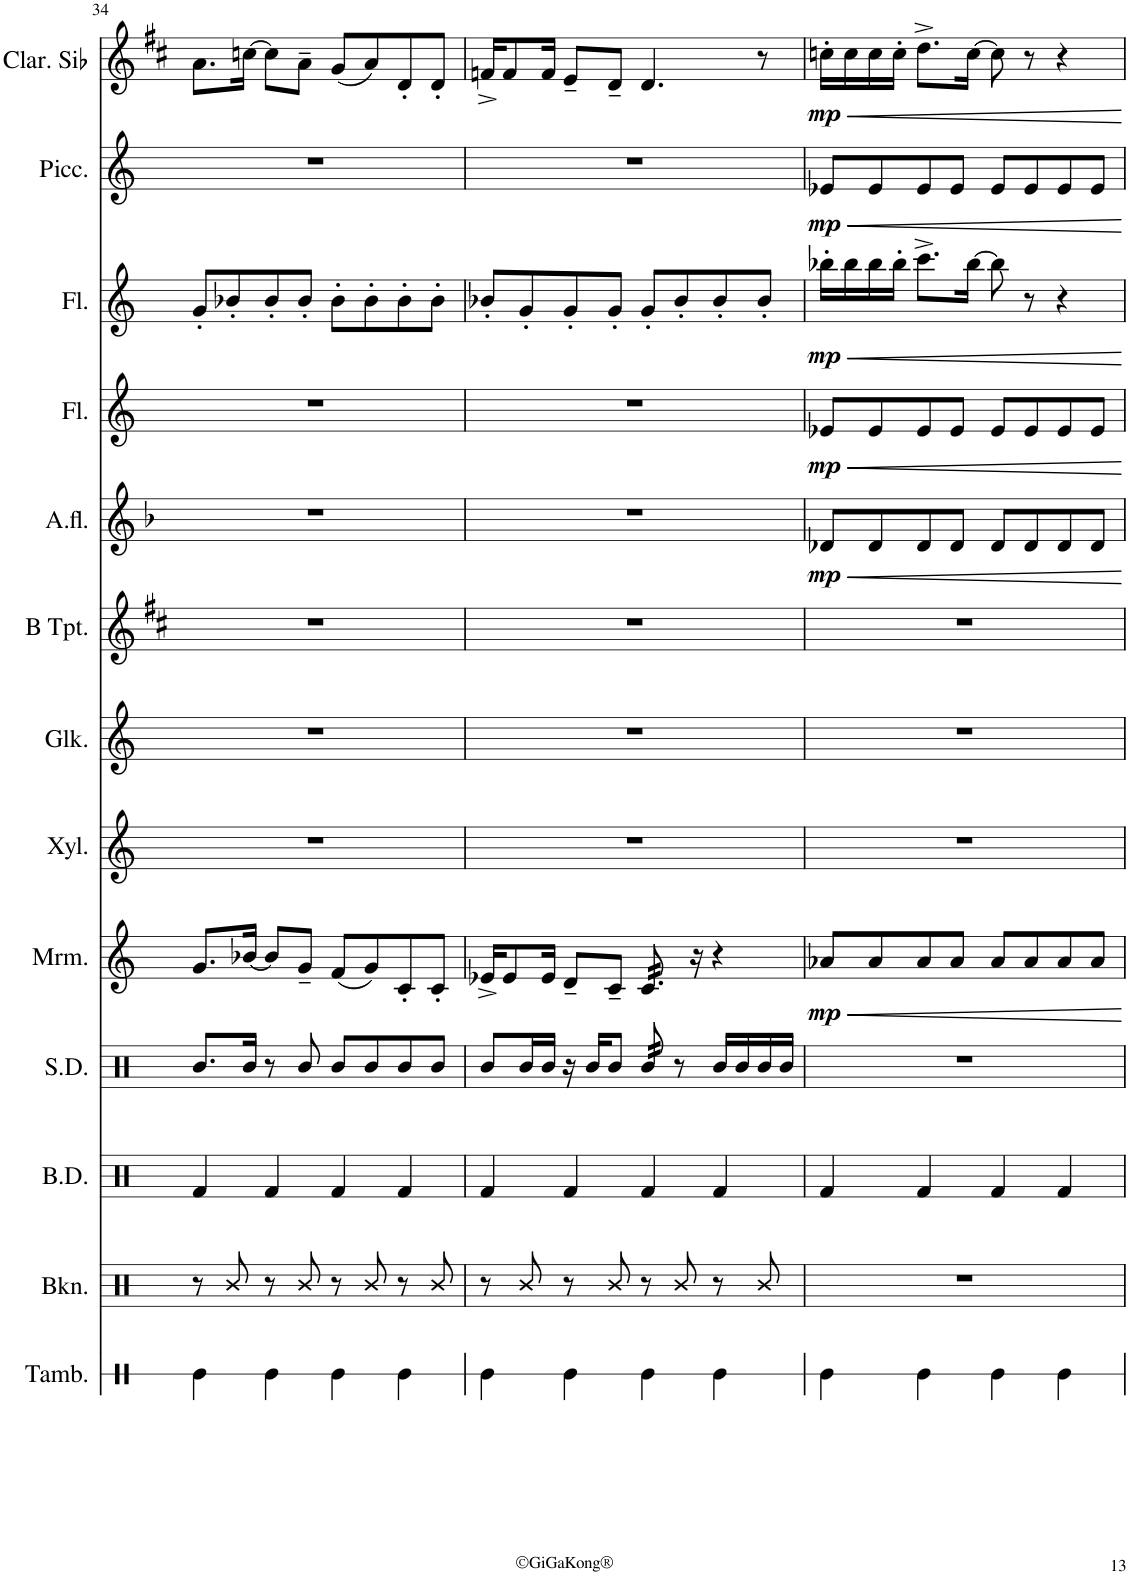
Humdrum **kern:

**kern	**kern	**kern	**kern	**kern	**dynam	**kern	**kern	**kern	**kern	**dynam	**kern	**dynam	**kern	**dynam	**kern	**dynam	**kern	**dynam
*part13	*part12	*part11	*part10	*part9	*part9	*part8	*part7	*part6	*part5	*part5	*part4	*part4	*part3	*part3	*part2	*part2	*part1	*part1
*staff13	*staff12	*staff11	*staff10	*staff9	*staff9	*staff8	*staff7	*staff6	*staff5	*staff5	*staff4	*staff4	*staff3	*staff3	*staff2	*staff2	*staff1	*staff1
*I"Tamburin	*I"Becken	*I"Bass Drums	*I"Snare Drum	*I"Marimba	*	*I"Xylophon	*I"Glockenspiel	*I"B Trompete	*I"Altflöte	*	*I"Flöte 2	*	*I"Flöte 1	*	*I"Piccoloflöte	*	*I"Clarinette en Sib	*
*I'Tamb.	*I'Bkn.	*I'B.D.	*I'S.D.	*I'Mrm.	*	*I'Xyl.	*I'Glk.	*I'B Tpt.	*I'A.fl.	*	*I'Fl.	*	*I'Fl.	*	*I'Picc.	*	*I'Clar. Sib	*
!!LO:PB:g=z
*clefX	*clefX	*clefX	*clefX	*clefG2	*	*clefG2	*clefG2	*clefG2	*clefG2	*	*clefG2	*	*clefG2	*	*clefG2	*	*clefG2	*
*	*	*	*	*	*	*Trd-7c-12	*Trd-14c-24	*Trd1c2	*Trd3c5	*	*	*	*	*	*Trd-7c-12	*	*Trd1c2	*
*k[]	*k[]	*k[]	*k[]	*k[]	*	*k[]	*k[]	*k[f#c#]	*k[b-]	*	*k[]	*	*k[]	*	*k[]	*	*k[f#c#]	*
*M4/4	*M4/4	*M4/4	*M4/4	*M4/4	*	*M4/4	*M4/4	*M4/4	*M4/4	*	*M4/4	*	*M4/4	*	*M4/4	*	*M4/4	*
=34	=34	=34	=34	=34	=34	=34	=34	=34	=34	=34	=34	=34	=34	=34	=34	=34	=34	=34
4Re\	8r	4Rf/	8.R/L	8.g/L	.	1r	1r	1r	1r	.	1r	.	8g'/L	.	1r	.	8.a\L	.
.	8R/	.	.	.	.	.	.	.	.	.	.	.	8b-X'/	.	.	.	.	.
.	.	.	16R/Jk	[16b-X/Jk	.	.	.	.	.	.	.	.	.	.	.	.	[16ccn\Jk	.
4Re\	8r	4Rf/	8r	8b-/L]	.	.	.	.	.	.	.	.	8b-'/	.	.	.	8cc\L]	.
.	8R/	.	8R/	8g~/J	.	.	.	.	.	.	.	.	8b-'/J	.	.	.	8a~\J	.
4Re\	8r	4Rf/	8R/L	(8f/L	.	.	.	.	.	.	.	.	8b-'\L	.	.	.	(8g/L	.
.	8R/	.	8R/	8g/)	.	.	.	.	.	.	.	.	8b-'\	.	.	.	8a/)	.
4Re\	8r	4Rf/	8R/	8c'/	.	.	.	.	.	.	.	.	8b-'\	.	.	.	8d'/	.
.	8R/	.	8R/J	8c'/J	.	.	.	.	.	.	.	.	8b-'\J	.	.	.	8d'/J	.
=35	=35	=35	=35	=35	=35	=35	=35	=35	=35	=35	=35	=35	=35	=35	=35	=35	=35	=35
4Re\	8r	4Rf/	8R/L	16e-X^/KL	.	1r	1r	1r	1r	.	1r	.	8b-X'/L	.	1r	.	16fn^/KL	.
.	.	.	.	8e-/	.	.	.	.	.	.	.	.	.	.	.	.	8f/	.
.	8R/	.	16R/L	.	.	.	.	.	.	.	.	.	8g'/	.	.	.	.	.
.	.	.	16R/JJ	16e-/Jk	.	.	.	.	.	.	.	.	.	.	.	.	16f/Jk	.
4Re\	8r	4Rf/	16r	8d~/L	.	.	.	.	.	.	.	.	8g'/	.	.	.	8e~/L	.
.	.	.	16R/KL	.	.	.	.	.	.	.	.	.	.	.	.	.	.	.
.	8R/	.	8R/J	8c~/J	.	.	.	.	.	.	.	.	8g'/J	.	.	.	8d~/J	.
*	*	*	*tremolo	*	*	*	*	*	*	*	*	*	*	*	*	*	*	*
*	*	*	*	*tremolo	*	*	*	*	*	*	*	*	*	*	*	*	*	*
4Re\	8r	4Rf/	32R/	32c/LLL	.	.	.	.	.	.	.	.	8g'/L	.	.	.	4.d/	.
.	.	.	32R/	32c/	.	.	.	.	.	.	.	.	.	.	.	.	.	.
.	.	.	32R/	32c/	.	.	.	.	.	.	.	.	.	.	.	.	.	.
.	.	.	32R/	32c/	.	.	.	.	.	.	.	.	.	.	.	.	.	.
*	*	*	*Xtremolo	*	*	*	*	*	*	*	*	*	*	*	*	*	*	*
.	8R/	.	8r	32c/	.	.	.	.	.	.	.	.	8b-'/	.	.	.	.	.
.	.	.	.	32c/JJJ	.	.	.	.	.	.	.	.	.	.	.	.	.	.
*	*	*	*	*Xtremolo	*	*	*	*	*	*	*	*	*	*	*	*	*	*
.	.	.	.	16r	.	.	.	.	.	.	.	.	.	.	.	.	.	.
4Re\	8r	4Rf/	16R/LL	4r	.	.	.	.	.	.	.	.	8b-'/	.	.	.	.	.
.	.	.	16R/	.	.	.	.	.	.	.	.	.	.	.	.	.	.	.
.	8R/	.	16R/	.	.	.	.	.	.	.	.	.	8b-'/J	.	.	.	8r	.
.	.	.	16R/JJ	.	.	.	.	.	.	.	.	.	.	.	.	.	.	.
=36	=36	=36	=36	=36	=36	=36	=36	=36	=36	=36	=36	=36	=36	=36	=36	=36	=36	=36
!	!	!	!	!	!LO:DY:b	!	!	!	!	!LO:DY:b	!	!LO:DY:b	!	!LO:DY:b	!	!LO:DY:b	!	!LO:DY:b
4Re\	1r	4Rf/	1r	8a-X/L	mp	1r	1r	1r	8d-X/L	mp	8e-X/L	mp	16bb-X'\LL	mp	8e-X/L	mp	16ccn'\LL	mp
.	.	.	.	.	.	.	.	.	.	.	.	.	16bb-\	.	.	.	16cc\	.
.	.	.	.	8a-/	.	.	.	.	8d-/	.	8e-/	.	16bb-\	.	8e-/	.	16cc\	.
.	.	.	.	.	.	.	.	.	.	.	.	.	16bb-'\JJ	.	.	.	16cc'\JJ	.
4Re\	.	4Rf/	.	8a-/	.	.	.	.	8d-/	.	8e-/	.	8.ccc^\L	.	8e-/	.	8.dd^\L	.
.	.	.	.	8a-/J	.	.	.	.	8d-/J	.	8e-/J	.	.	.	8e-/J	.	.	.
.	.	.	.	.	.	.	.	.	.	.	.	.	[16bb-\Jk	.	.	.	[16cc\Jk	.
4Re\	.	4Rf/	.	8a-/L	.	.	.	.	8d-/L	.	8e-/L	.	8bb-\]	.	8e-/L	.	8cc\]	.
.	.	.	.	8a-/	.	.	.	.	8d-/	.	8e-/	.	8r	.	8e-/	.	8r	.
4Re\	.	4Rf/	.	8a-/	.	.	.	.	8d-/	.	8e-/	.	4r	.	8e-/	.	4r	.
.	.	.	.	8a-/J	.	.	.	.	8d-/J	.	8e-/J	.	.	.	8e-/J	.	.	.
=	=	=	=	=	=	=	=	=	=	=	=	=	=	=	=	=	=	=
*-	*-	*-	*-	*-	*-	*-	*-	*-	*-	*-	*-	*-	*-	*-	*-	*-	*-	*-
